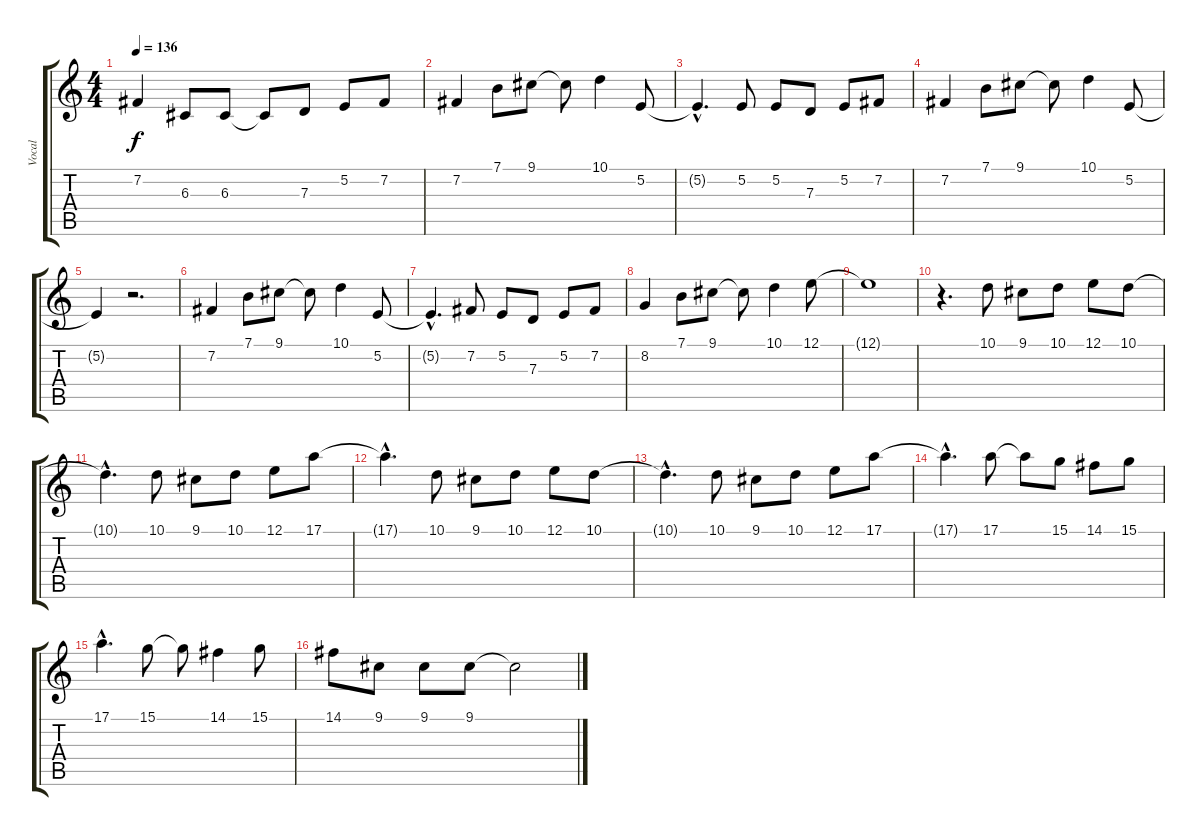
\track ("Vocal" "Vocal") {instrument lead3calliope}
\staff {score tabs}
\tuning (E4 B3 G3 D3 A2 E2) {hide}
\ts (4 4)
\tempo 136
\clef g2
\ks c
7.2.4{dy f} 6.3.8 6.3.8 6.3{t}.8 7.3.8 5.2.8 7.2.8 |
7.2.4 7.1.8 9.1.8 9.1{t}.8 10.1.4 5.2.8 |
5.2{hac t}.4{d} 5.2.8 5.2.8 7.3.8 5.2.8 7.2.8 |
7.2.4 7.1.8 9.1.8 9.1{t}.8 10.1.4 5.2.8 |
5.2{t}.4 r.2{d} |
7.2.4 7.1.8 9.1.8 9.1{t}.8 10.1.4 5.2.8 |
5.2{hac t}.4{d} 7.2.8 5.2.8 7.3.8 5.2.8 7.2.8 |
8.2.4 7.1.8 9.1.8 9.1{t}.8 10.1.4 12.1.8 |
12.1{t}.1 |
r.4{d} 10.1.8 9.1.8 10.1.8 12.1.8 10.1.8 |
10.1{hac t}.4{d} 10.1.8 9.1.8 10.1.8 12.1.8 17.1.8 |
17.1{hac t}.4{d} 10.1.8 9.1.8 10.1.8 12.1.8 10.1.8 |
10.1{hac t}.4{d} 10.1.8 9.1.8 10.1.8 12.1.8 17.1.8 |
17.1{hac t}.4{d} 17.1.8 17.1{t}.8 15.1.8 14.1.8 15.1.8 |
17.1{hac}.4{d} 15.1.8 15.1{t}.8 14.1.4 15.1.8 |
14.1.8 9.1.8 9.1.8 9.1.8 9.1{t}.2
